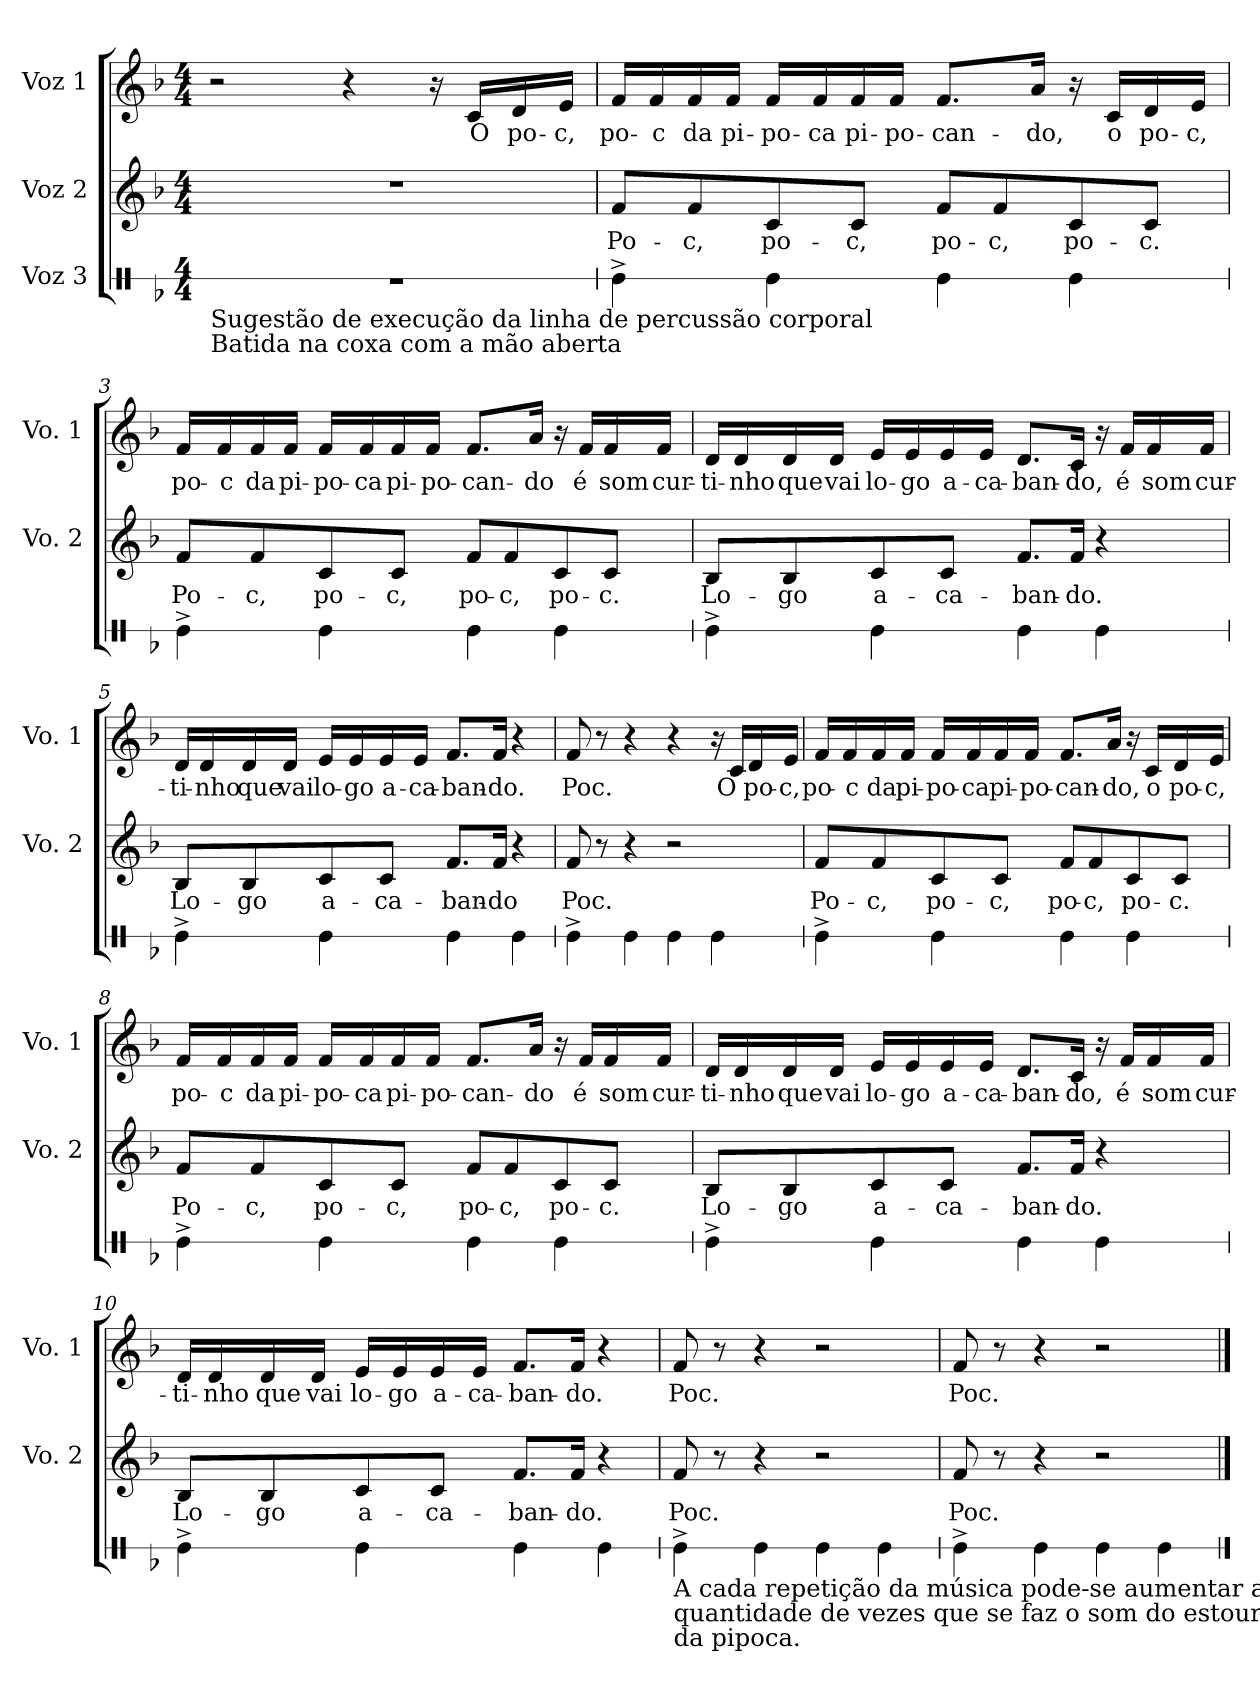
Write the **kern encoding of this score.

**kern	**kern	**text	**kern	**text
*part3	*part2	*part2	*part1	*part1
*staff3	*staff2	*staff2	*staff1	*staff1
*I"Voz 3	*I"Voz 2	*	*I"Voz 1	*
*	*I'Vo. 2	*	*I'Vo. 1	*
*stria1	*	*	*	*
*clefX	*clefG2	*	*clefG2	*
*k[b-]	*k[b-]	*	*k[b-]	*
*M4/4	*M4/4	*	*M4/4	*
*MM70	*MM70	*	*MM70	*
=1	=1	=1	=1	=1
!LO:TX:b:t=Sugestão de execução da linha de percussão corporal	!	!	!	!
!LO:TX:b:t=Batida na coxa com a mão aberta	!	!	!	!
1r	1r	.	2r	.
.	.	.	4r	.
.	.	.	16r	.
!	!	!	!	!LO:LY:b
.	.	.	16c/LL	O
!	!	!	!	!LO:LY:b
.	.	.	16d/	po-
!	!	!	!	!LO:LY:b
.	.	.	16e/JJ	-c,
=2	=2	=2	=2	=2
!	!	!LO:LY:b	!	!LO:LY:b
4Re^\	8f/L	Po-	16f/LL	po-
!	!	!	!	!LO:LY:b
.	.	.	16f/	-c
!	!	!LO:LY:b	!	!LO:LY:b
.	8f/	-c,	16f/	da
!	!	!	!	!LO:LY:b
.	.	.	16f/JJ	pi-
!	!	!LO:LY:b	!	!LO:LY:b
4Re\	8c/	po-	16f/LL	-po-
!	!	!	!	!LO:LY:b
.	.	.	16f/	-ca
!	!	!LO:LY:b	!	!LO:LY:b
.	8c/J	-c,	16f/	pi-
!	!	!	!	!LO:LY:b
.	.	.	16f/JJ	-po-
!	!	!LO:LY:b	!	!LO:LY:b
4Re\	8f/L	po-	8.f/L	-can-
!	!	!LO:LY:b	!	!
.	8f/	-c,	.	.
!	!	!	!	!LO:LY:b
.	.	.	16a/Jk	-do,
!	!	!LO:LY:b	!	!
4Re\	8c/	po-	16r	.
!	!	!	!	!LO:LY:b
.	.	.	16c/LL	o
!	!	!LO:LY:b	!	!LO:LY:b
.	8c/J	-c.	16d/	po-
!	!	!	!	!LO:LY:b
.	.	.	16e/JJ	-c,
!!LO:LB:g=z
=3	=3	=3	=3	=3
!	!	!LO:LY:b	!	!LO:LY:b
4Re^\	8f/L	Po-	16f/LL	po-
!	!	!	!	!LO:LY:b
.	.	.	16f/	-c
!	!	!LO:LY:b	!	!LO:LY:b
.	8f/	-c,	16f/	da
!	!	!	!	!LO:LY:b
.	.	.	16f/JJ	pi-
!	!	!LO:LY:b	!	!LO:LY:b
4Re\	8c/	po-	16f/LL	-po-
!	!	!	!	!LO:LY:b
.	.	.	16f/	-ca
!	!	!LO:LY:b	!	!LO:LY:b
.	8c/J	-c,	16f/	pi-
!	!	!	!	!LO:LY:b
.	.	.	16f/JJ	-po-
!	!	!LO:LY:b	!	!LO:LY:b
4Re\	8f/L	po-	8.f/L	-can-
!	!	!LO:LY:b	!	!
.	8f/	-c,	.	.
!	!	!	!	!LO:LY:b
.	.	.	16a/Jk	-do
!	!	!LO:LY:b	!	!
4Re\	8c/	po-	16r	.
!	!	!	!	!LO:LY:b
.	.	.	16f/LL	é
!	!	!LO:LY:b	!	!LO:LY:b
.	8c/J	-c.	16f/	som
!	!	!	!	!LO:LY:b
.	.	.	16f/JJ	cur-
=4	=4	=4	=4	=4
!	!	!LO:LY:b	!	!LO:LY:b
4Re^\	8B-/L	Lo-	16d/LL	-ti-
!	!	!	!	!LO:LY:b
.	.	.	16d/	-nho
!	!	!LO:LY:b	!	!LO:LY:b
.	8B-/	-go	16d/	que
!	!	!	!	!LO:LY:b
.	.	.	16d/JJ	vai
!	!	!LO:LY:b	!	!LO:LY:b
4Re\	8c/	a-	16e/LL	lo-
!	!	!	!	!LO:LY:b
.	.	.	16e/	-go
!	!	!LO:LY:b	!	!LO:LY:b
.	8c/J	-ca-	16e/	a-
!	!	!	!	!LO:LY:b
.	.	.	16e/JJ	-ca-
!	!	!LO:LY:b	!	!LO:LY:b
4Re\	8.f/L	-ban-	8.d/L	-ban-
!	!	!LO:LY:b	!	!LO:LY:b
.	16f/Jk	-do.	16c/Jk	-do,
4Re\	4r	.	16r	.
!	!	!	!	!LO:LY:b
.	.	.	16f/LL	é
!	!	!	!	!LO:LY:b
.	.	.	16f/	som
!	!	!	!	!LO:LY:b
.	.	.	16f/JJ	cur-
!!LO:LB:g=z
=5	=5	=5	=5	=5
!	!	!LO:LY:b	!	!LO:LY:b
4Re^\	8B-/L	Lo-	16d/LL	-ti-
!	!	!	!	!LO:LY:b
.	.	.	16d/	-nho
!	!	!LO:LY:b	!	!LO:LY:b
.	8B-/	-go	16d/	que
!	!	!	!	!LO:LY:b
.	.	.	16d/JJ	vai
!	!	!LO:LY:b	!	!LO:LY:b
4Re\	8c/	a-	16e/LL	lo-
!	!	!	!	!LO:LY:b
.	.	.	16e/	-go
!	!	!LO:LY:b	!	!LO:LY:b
.	8c/J	-ca-	16e/	a-
!	!	!	!	!LO:LY:b
.	.	.	16e/JJ	-ca-
!	!	!LO:LY:b	!	!LO:LY:b
4Re\	8.f/L	-ban-	8.f/L	-ban-
!	!	!LO:LY:b	!	!LO:LY:b
.	16f/Jk	-do	16f/Jk	-do.
4Re\	4r	.	4r	.
=6	=6	=6	=6	=6
!	!	!LO:LY:b	!	!LO:LY:b
4Re^\	8f/	Poc.	8f/	Poc.
.	8r	.	8r	.
4Re\	4r	.	4r	.
4Re\	2r	.	4r	.
4Re\	.	.	16r	.
!	!	!	!	!LO:LY:b
.	.	.	16c/LL	O
!	!	!	!	!LO:LY:b
.	.	.	16d/	po-
!	!	!	!	!LO:LY:b
.	.	.	16e/JJ	-c,
!!LO:PB:g=z
=7	=7	=7	=7	=7
!	!	!LO:LY:b	!	!LO:LY:b
4Re^\	8f/L	Po-	16f/LL	po-
!	!	!	!	!LO:LY:b
.	.	.	16f/	-c
!	!	!LO:LY:b	!	!LO:LY:b
.	8f/	-c,	16f/	da
!	!	!	!	!LO:LY:b
.	.	.	16f/JJ	pi-
!	!	!LO:LY:b	!	!LO:LY:b
4Re\	8c/	po-	16f/LL	-po-
!	!	!	!	!LO:LY:b
.	.	.	16f/	-ca
!	!	!LO:LY:b	!	!LO:LY:b
.	8c/J	-c,	16f/	pi-
!	!	!	!	!LO:LY:b
.	.	.	16f/JJ	-po-
!	!	!LO:LY:b	!	!LO:LY:b
4Re\	8f/L	po-	8.f/L	-can-
!	!	!LO:LY:b	!	!
.	8f/	-c,	.	.
!	!	!	!	!LO:LY:b
.	.	.	16a/Jk	-do,
!	!	!LO:LY:b	!	!
4Re\	8c/	po-	16r	.
!	!	!	!	!LO:LY:b
.	.	.	16c/LL	o
!	!	!LO:LY:b	!	!LO:LY:b
.	8c/J	-c.	16d/	po-
!	!	!	!	!LO:LY:b
.	.	.	16e/JJ	-c,
=8	=8	=8	=8	=8
!	!	!LO:LY:b	!	!LO:LY:b
4Re^\	8f/L	Po-	16f/LL	po-
!	!	!	!	!LO:LY:b
.	.	.	16f/	-c
!	!	!LO:LY:b	!	!LO:LY:b
.	8f/	-c,	16f/	da
!	!	!	!	!LO:LY:b
.	.	.	16f/JJ	pi-
!	!	!LO:LY:b	!	!LO:LY:b
4Re\	8c/	po-	16f/LL	-po-
!	!	!	!	!LO:LY:b
.	.	.	16f/	-ca
!	!	!LO:LY:b	!	!LO:LY:b
.	8c/J	-c,	16f/	pi-
!	!	!	!	!LO:LY:b
.	.	.	16f/JJ	-po-
!	!	!LO:LY:b	!	!LO:LY:b
4Re\	8f/L	po-	8.f/L	-can-
!	!	!LO:LY:b	!	!
.	8f/	-c,	.	.
!	!	!	!	!LO:LY:b
.	.	.	16a/Jk	-do
!	!	!LO:LY:b	!	!
4Re\	8c/	po-	16r	.
!	!	!	!	!LO:LY:b
.	.	.	16f/LL	é
!	!	!LO:LY:b	!	!LO:LY:b
.	8c/J	-c.	16f/	som
!	!	!	!	!LO:LY:b
.	.	.	16f/JJ	cur-
!!LO:LB:g=z
=9	=9	=9	=9	=9
!	!	!LO:LY:b	!	!LO:LY:b
4Re^\	8B-/L	Lo-	16d/LL	-ti-
!	!	!	!	!LO:LY:b
.	.	.	16d/	-nho
!	!	!LO:LY:b	!	!LO:LY:b
.	8B-/	-go	16d/	que
!	!	!	!	!LO:LY:b
.	.	.	16d/JJ	vai
!	!	!LO:LY:b	!	!LO:LY:b
4Re\	8c/	a-	16e/LL	lo-
!	!	!	!	!LO:LY:b
.	.	.	16e/	-go
!	!	!LO:LY:b	!	!LO:LY:b
.	8c/J	-ca-	16e/	a-
!	!	!	!	!LO:LY:b
.	.	.	16e/JJ	-ca-
!	!	!LO:LY:b	!	!LO:LY:b
4Re\	8.f/L	-ban-	8.d/L	-ban-
!	!	!LO:LY:b	!	!LO:LY:b
.	16f/Jk	-do.	16c/Jk	-do,
4Re\	4r	.	16r	.
!	!	!	!	!LO:LY:b
.	.	.	16f/LL	é
!	!	!	!	!LO:LY:b
.	.	.	16f/	som
!	!	!	!	!LO:LY:b
.	.	.	16f/JJ	cur-
=10	=10	=10	=10	=10
!	!	!LO:LY:b	!	!LO:LY:b
4Re^\	8B-/L	Lo-	16d/LL	-ti-
!	!	!	!	!LO:LY:b
.	.	.	16d/	-nho
!	!	!LO:LY:b	!	!LO:LY:b
.	8B-/	-go	16d/	que
!	!	!	!	!LO:LY:b
.	.	.	16d/JJ	vai
!	!	!LO:LY:b	!	!LO:LY:b
4Re\	8c/	a-	16e/LL	lo-
!	!	!	!	!LO:LY:b
.	.	.	16e/	-go
!	!	!LO:LY:b	!	!LO:LY:b
.	8c/J	-ca-	16e/	a-
!	!	!	!	!LO:LY:b
.	.	.	16e/JJ	-ca-
!	!	!LO:LY:b	!	!LO:LY:b
4Re\	8.f/L	-ban-	8.f/L	-ban-
!	!	!LO:LY:b	!	!LO:LY:b
.	16f/Jk	-do.	16f/Jk	-do.
4Re\	4r	.	4r	.
!!LO:LB:g=z
=11	=11	=11	=11	=11
!LO:TX:b:t=A cada repetição da música pode-se aumentar a	!	!	!	!
!LO:TX:b:t=quantidade de vezes que se faz o som do estouro	!	!	!	!
!LO:TX:b:t=da pipoca.	!	!	!	!
!	!	!LO:LY:b	!	!LO:LY:b
4Re^\	8f/	Poc.	8f/	Poc.
.	8r	.	8r	.
4Re\	4r	.	4r	.
4Re\	2r	.	2r	.
4Re\	.	.	.	.
=12	=12	=12	=12	=12
!	!	!LO:LY:b	!	!LO:LY:b
4Re^\	8f/	Poc.	8f/	Poc.
.	8r	.	8r	.
4Re\	4r	.	4r	.
4Re\	2r	.	2r	.
4Re\	.	.	.	.
==	==	==	==	==
*-	*-	*-	*-	*-
